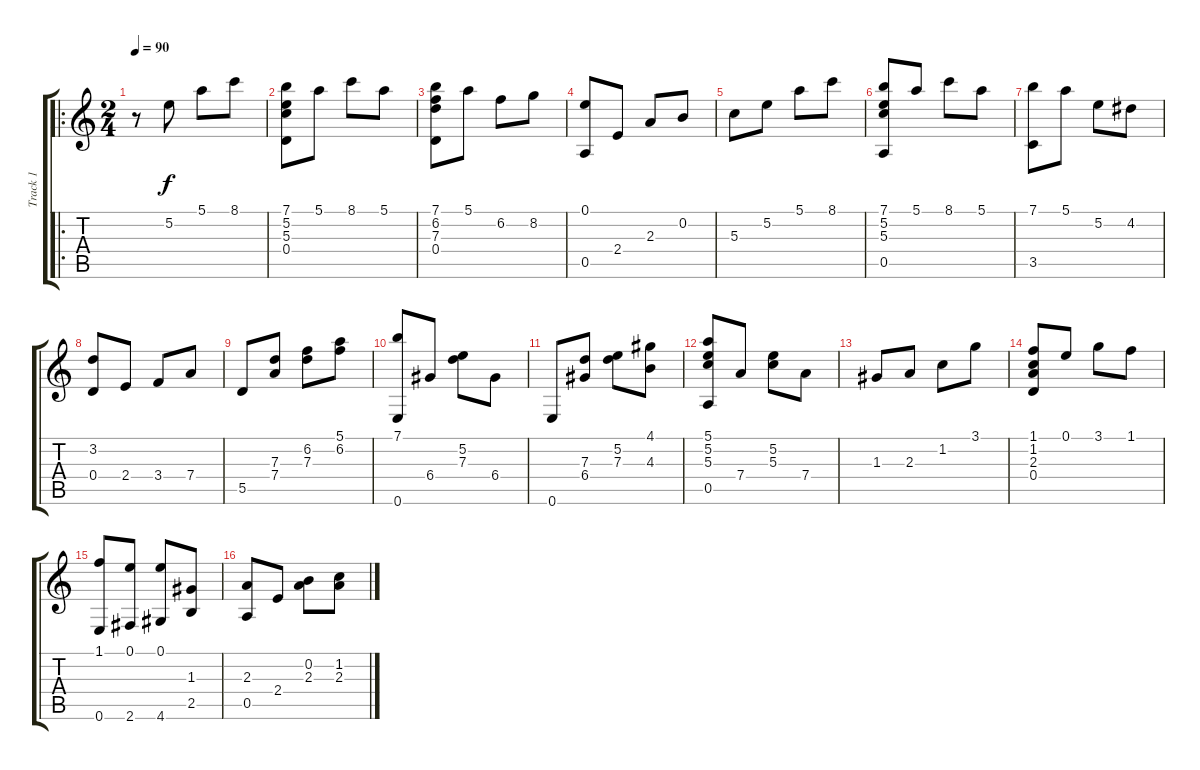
\track ("Track 1" "Track 1") {instrument acousticguitarnylon}
\staff {score tabs}
\tuning (E4 B3 G3 D3 A2 E2) {hide}
\ro
\ts (2 4)
\tempo 90
\clef g2
\ks c
r.8{dy f} 5.2.8 5.1.8 8.1.8 |
(7.1 5.2 5.3 0.4).8 5.1.8 8.1.8 5.1.8 |
(7.1 6.2 7.3 0.4).8 5.1.8 6.2.8 8.2.8 |
(0.1 0.5).8 2.4.8 2.3.8 0.2.8 |
5.3.8 5.2.8 5.1.8 8.1.8 |
(7.1 5.2 5.3 0.5).8 5.1.8 8.1.8 5.1.8 |
(7.1 3.5).8 5.1.8 5.2.8 4.2.8 |
(3.2 0.4).8 2.4.8 3.4.8 7.4.8 |
5.5.8 (7.3 7.4).8 (6.2 7.3).8 (5.1 6.2).8 |
(7.1 0.6).8 6.4.8 (5.2 7.3).8 6.4.8 |
0.6.8 (7.3 6.4).8 (5.2 7.3).8 (4.1 4.3).8 |
(5.1 5.2 5.3 0.5).8 7.4.8 (5.2 5.3).8 7.4.8 |
1.3.8 2.3.8 1.2.8 3.1.8 |
(1.1 1.2 2.3 0.4).8 0.1.8 3.1.8 1.1.8 |
(1.1 0.6).8 (0.1 2.6).8 (0.1 4.6).8 (1.3 2.5).8 |
(2.3 0.5).8 2.4.8 (0.2 2.3).8 (1.2 2.3).8
